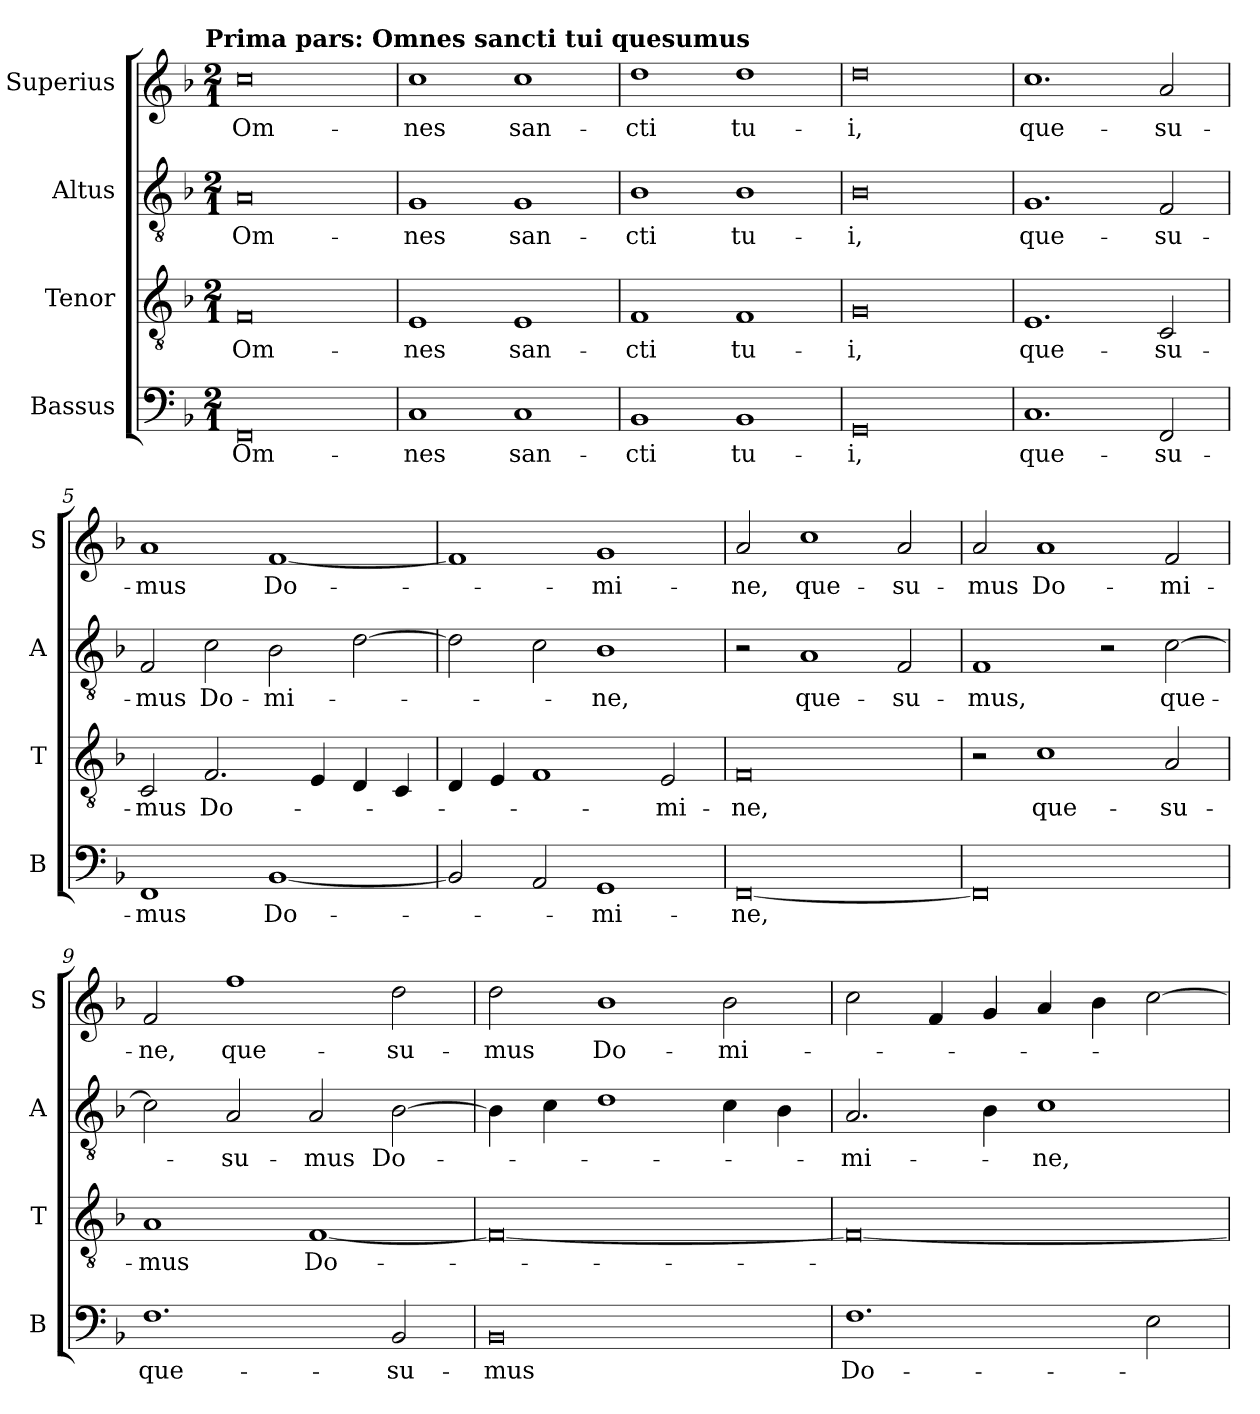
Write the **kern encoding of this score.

**kern	**text	**kern	**text	**kern	**text	**kern	**text
*part4	*part4	*part3	*part3	*part2	*part2	*part1	*part1
*staff4	*staff4	*staff3	*staff3	*staff2	*staff2	*staff1	*staff1
*I"Bassus	*	*I"Tenor	*	*I"Altus	*	*I"Superius	*
*I'B	*	*I'T	*	*I'A	*	*I'S	*
*clefF4	*	*clefGv2	*	*clefGv2	*	*clefG2	*
*k[b-]	*	*k[b-]	*	*k[b-]	*	*k[b-]	*
*F:	*	*F:	*	*F:	*	*F:	*
!!LO:TX:omd:t=Prima pars&colon; Omnes sancti tui quesumus
*M2/1	*	*M2/1	*	*M2/1	*	*M2/1	*
=	=	=	=	=	=	=	=
0FF	Om-	0F	Om-	0A	Om-	0cc	Om-
=1	=1	=1	=1	=1	=1	=1	=1
1C	-nes	1E	-nes	1G	-nes	1cc	-nes
1C	san-	1E	san-	1G	san-	1cc	san-
=2	=2	=2	=2	=2	=2	=2	=2
1BB-	-cti	1F	-cti	1B-	-cti	1dd	-cti
1BB-	tu-	1F	tu-	1B-	tu-	1dd	tu-
=3	=3	=3	=3	=3	=3	=3	=3
0GG	-i,	0G	-i,	0B-	-i,	0dd	-i,
=4	=4	=4	=4	=4	=4	=4	=4
1.C	que-	1.E	que-	1.G	que-	1.cc	que-
2FF	-su-	2C	-su-	2F	-su-	2a	-su-
=5	=5	=5	=5	=5	=5	=5	=5
1FF	-mus	2C	-mus	2F	-mus	1a	-mus
.	.	2.F	Do-	2c	Do-	.	.
[1BB-	Do-	.	.	2B-	-mi-	[1f	Do-
.	.	4E	.	.	.	.	.
.	.	4D	.	[2d	.	.	.
.	.	4C	.	.	.	.	.
=6	=6	=6	=6	=6	=6	=6	=6
2BB-]	.	4D	.	2d]	.	1f]	.
.	.	4E	.	.	.	.	.
2AA	.	1F	.	2c	.	.	.
1GG	-mi-	.	.	1B-	-ne,	1g	-mi-
.	.	2E	-mi-	.	.	.	.
=7	=7	=7	=7	=7	=7	=7	=7
[0FF	-ne,	0F	-ne,	2r	.	2a	-ne,
.	.	.	.	1A	que-	1cc	que-
.	.	.	.	2F	-su-	2a	-su-
=8	=8	=8	=8	=8	=8	=8	=8
0FF]	.	2r	.	1F	-mus,	2a	-mus
.	.	1c	que-	.	.	1a	Do-
.	.	.	.	2r	.	.	.
.	.	2A	-su-	[2c	que-	2f	-mi-
=9	=9	=9	=9	=9	=9	=9	=9
1.F	que-	1A	-mus	2c]	.	2f	-ne,
.	.	.	.	2A	-su-	1ff	que-
.	.	[1F	Do-	2A	-mus	.	.
2BB-	-su-	.	.	[2B-	Do-	2dd	-su-
=10	=10	=10	=10	=10	=10	=10	=10
0BB-	-mus	0F_	.	4B-]	.	2dd	-mus
.	.	.	.	4c	.	.	.
.	.	.	.	1d	.	1b-	Do-
.	.	.	.	4c	.	2b-	-mi-
.	.	.	.	4B-	.	.	.
=11	=11	=11	=11	=11	=11	=11	=11
1.F	Do-	0F_	.	2.A	-mi-	2cc	.
.	.	.	.	.	.	4f	.
.	.	.	.	4B-	.	4g	.
.	.	.	.	1c	-ne,	4a	.
.	.	.	.	.	.	4b-	.
2E	.	.	.	.	.	[2cc	.
=	=	=	=	=	=	=	=
*-	*-	*-	*-	*-	*-	*-	*-
